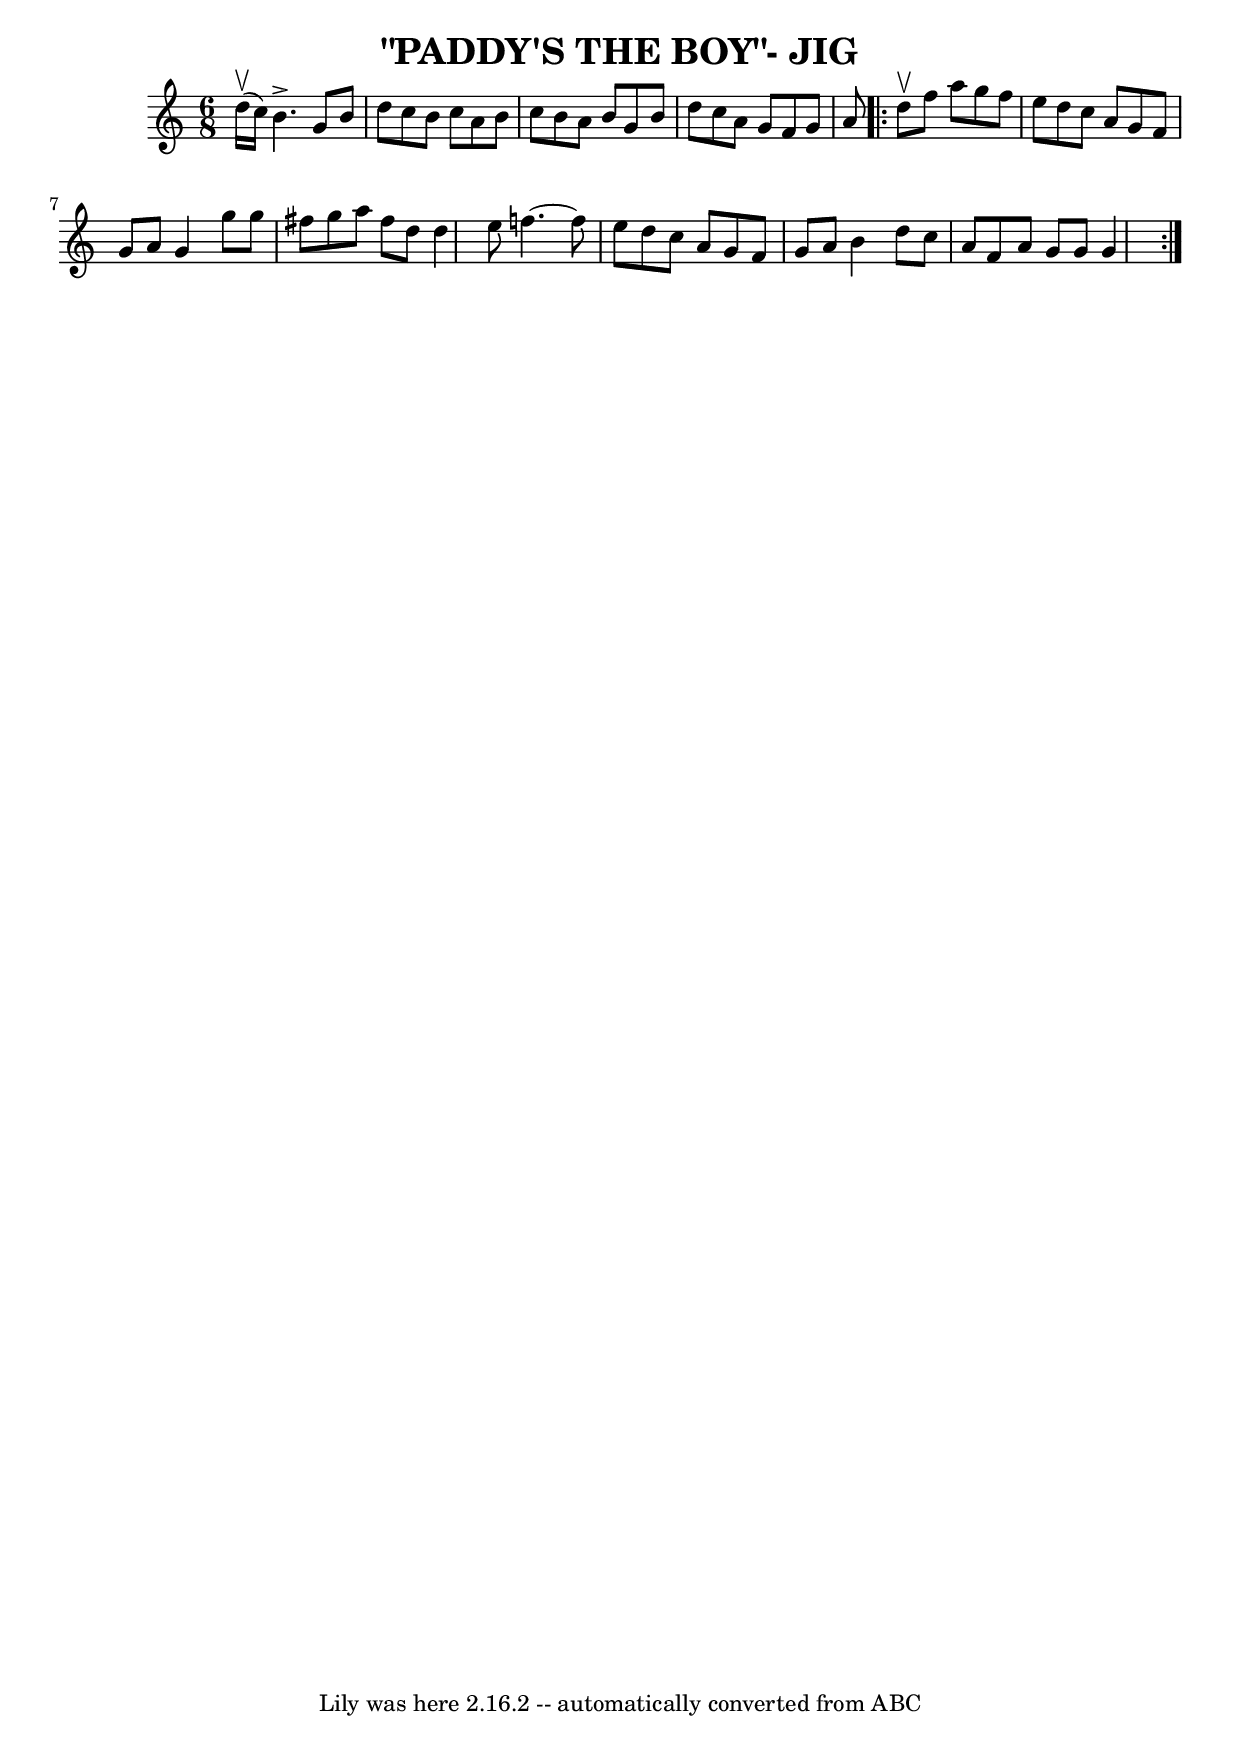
\version "2.7.40"
\include "Mammoth.ily"
\header {
	%% book = "Ryan's Mammoth Collection of Fiddle Tunes"
	crossRefNumber = "1"
	footnotes = ""
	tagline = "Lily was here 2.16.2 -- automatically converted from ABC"
	title = "\"PADDY'S THE BOY\"- JIG"
}
voicedefault =  {


\time 6/8 \key g \mixolydian d''16 (^\upbow c''16)       |
   
b'4.^\accent g'8 b'8 d''8    |
 c''8 b'8 c''8 a'8    
b'8 c''8    |
 b'8 a'8 b'8 g'8 b'8 d''8    |
   
c''8 a'8 g'8 f'8 g'8 a'8        |
     \repeat volta 2 {   
d''8^\upbow       |
 f''8 a''8 g''8 f''8 e''8 d''8    
|
 c''8 a'8 g'8 f'8 g'8 a'8    |
 g'4 g''8    
g''8 fis''8 g''8    |
 a''8 fis''8 d''8 d''4 e''8     
   |
 f''!4.   ~ f''8 e''8 d''8    |
 c''8 a'8    
g'8 f'8 g'8 a'8    |
 b'4 d''8 c''8 a'8 f'8    
|
 a'8 g'8 g'8 g'4    }   
}

\score{
    <<

	\context Staff="default"
	{
	    \voicedefault 
	}

    >>
	\layout {
	}
	\midi {}
}
